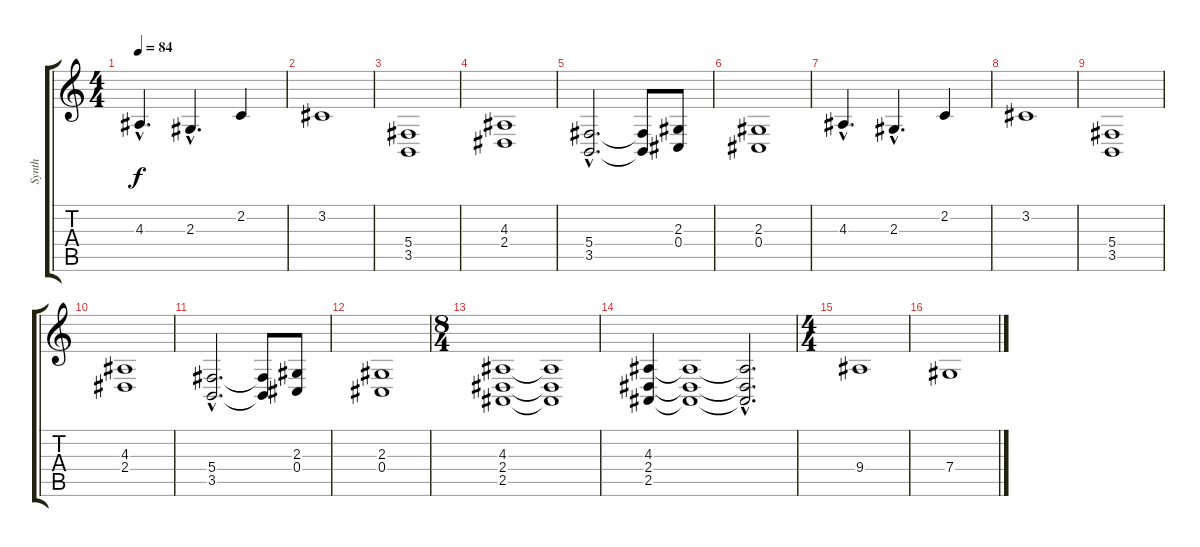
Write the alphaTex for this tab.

\track ("Synth" "Synth") {instrument violin}
\staff {score tabs}
\tuning (Eb4 Bb3 Gb3 Db3 Ab2 Eb2) {hide}
\ts (4 4)
\tempo 84
\clef g2
\ks c
4.3{hac}.4{d dy f volume 10 instrument violin} 2.3{hac}.4{d} 2.2.4 |
3.2.1 |
(5.4 3.5).1 |
(4.3 2.4).1 |
(5.4{hac} 3.5{hac}).2{d} (5.4{t} 3.5{t}).8 (2.3 0.4).8 |
(2.3 0.4).1 |
4.3{hac}.4{d} 2.3{hac}.4{d} 2.2.4 |
3.2.1 |
(5.4 3.5).1 |
(4.3 2.4).1 |
(5.4{hac} 3.5{hac}).2{d} (5.4{t} 3.5{t}).8 (2.3 0.4).8 |
(2.3 0.4).1 |
\ts (8 4)
(4.3 2.4 2.5).1{volume 4} (4.3{t} 2.4{t} 2.5{t}).1 |
(4.3 2.4 2.5).4{volume 10} (4.3{t} 2.4{t} 2.5{t}).1{volume 4} (4.3{hac t} 2.4{hac t} 2.5{hac t}).2{d} |
\ts (4 4)
9.4.1{volume 10} |
7.4.1
